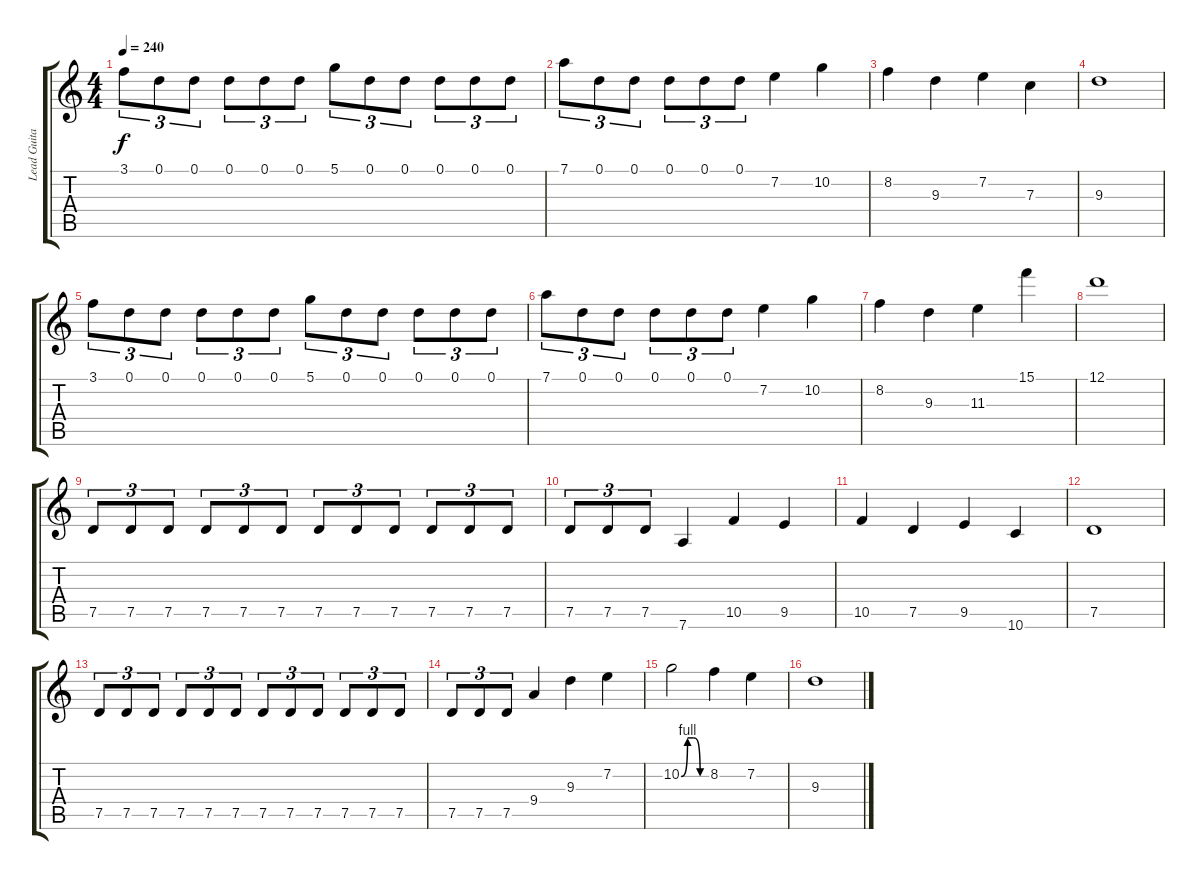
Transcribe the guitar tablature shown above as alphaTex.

\track ("Lead Guitar" "Lead Guita") {instrument distortionguitar}
\staff {score tabs}
\tuning (D4 A3 F3 C3 G2 D2) {hide}
\ts (4 4)
\tempo 240
\clef g2
\ks c
3.1.8{tu (3 2) dy f} 0.1.8{tu (3 2)} 0.1.8{tu (3 2)} 0.1.8{tu (3 2)} 0.1.8{tu (3 2)} 0.1.8{tu (3 2)} 5.1.8{tu (3 2)} 0.1.8{tu (3 2)} 0.1.8{tu (3 2)} 0.1.8{tu (3 2)} 0.1.8{tu (3 2)} 0.1.8{tu (3 2)} |
7.1.8{tu (3 2)} 0.1.8{tu (3 2)} 0.1.8{tu (3 2)} 0.1.8{tu (3 2)} 0.1.8{tu (3 2)} 0.1.8{tu (3 2)} 7.2.4 10.2.4 |
8.2.4 9.3.4 7.2.4 7.3.4 |
9.3.1 |
3.1.8{tu (3 2)} 0.1.8{tu (3 2)} 0.1.8{tu (3 2)} 0.1.8{tu (3 2)} 0.1.8{tu (3 2)} 0.1.8{tu (3 2)} 5.1.8{tu (3 2)} 0.1.8{tu (3 2)} 0.1.8{tu (3 2)} 0.1.8{tu (3 2)} 0.1.8{tu (3 2)} 0.1.8{tu (3 2)} |
7.1.8{tu (3 2)} 0.1.8{tu (3 2)} 0.1.8{tu (3 2)} 0.1.8{tu (3 2)} 0.1.8{tu (3 2)} 0.1.8{tu (3 2)} 7.2.4 10.2.4 |
8.2.4 9.3.4 11.3.4 15.1.4 |
12.1.1 |
7.5.8{tu (3 2)} 7.5.8{tu (3 2)} 7.5.8{tu (3 2)} 7.5.8{tu (3 2)} 7.5.8{tu (3 2)} 7.5.8{tu (3 2)} 7.5.8{tu (3 2)} 7.5.8{tu (3 2)} 7.5.8{tu (3 2)} 7.5.8{tu (3 2)} 7.5.8{tu (3 2)} 7.5.8{tu (3 2)} |
7.5.8{tu (3 2)} 7.5.8{tu (3 2)} 7.5.8{tu (3 2)} 7.6.4 10.5.4 9.5.4 |
10.5.4 7.5.4 9.5.4 10.6.4 |
7.5.1 |
7.5.8{tu (3 2)} 7.5.8{tu (3 2)} 7.5.8{tu (3 2)} 7.5.8{tu (3 2)} 7.5.8{tu (3 2)} 7.5.8{tu (3 2)} 7.5.8{tu (3 2)} 7.5.8{tu (3 2)} 7.5.8{tu (3 2)} 7.5.8{tu (3 2)} 7.5.8{tu (3 2)} 7.5.8{tu (3 2)} |
7.5.8{tu (3 2)} 7.5.8{tu (3 2)} 7.5.8{tu (3 2)} 9.4.4 9.3.4 7.2.4 |
10.2{be (custom 0 0 15 4 30 4 45 0 60 0)}.2 8.2.4 7.2.4 |
9.3.1
